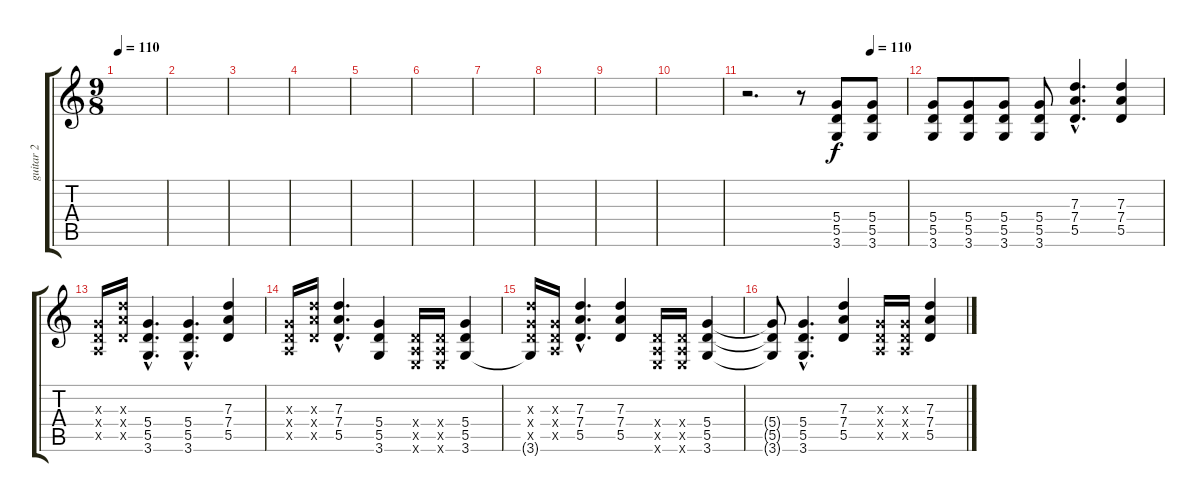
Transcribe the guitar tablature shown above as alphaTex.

\track ("guitar 2" "guitar 2") {instrument acousticguitarnylon}
\staff {score tabs}
\tuning (E4 B3 G3 D3 A2 E2) {hide}
\ts (9 8)
\tempo 110
\clef g2
\ks c
|
|
|
|
|
|
|
|
|
|
\tempo (110 0.7777777777777778)
r.2{d} r.8 (5.4 5.5 3.6).8{volume 13 instrument distortionguitar} (5.4 5.5 3.6).8 |
(5.4 5.5 3.6).8 (5.4 5.5 3.6).8 (5.4 5.5 3.6).8 (5.4 5.5 3.6).8 (7.3{hac} 7.4{hac} 5.5{hac}).4{d} (7.3 7.4 5.5).4 |
(0.3{x} 0.4{x} 0.5{x}).16 (7.3{x} 7.4{x} 5.5{x}).16 (5.4{hac} 5.5{hac} 3.6{hac}).4{d} (5.4{hac} 5.5{hac} 3.6{hac}).4{d} (7.3 7.4 5.5).4 |
(0.3{x} 0.4{x} 0.5{x}).16 (7.3{x} 7.4{x} 5.5{x}).16 (7.3{hac} 7.4{hac} 5.5{hac}).4{d} (5.4 5.5 3.6).4 (0.4{x} 0.5{x} 0.6{x}).16 (0.4{x} 0.5{x} 0.6{x}).16 (5.4 5.5 3.6).4 |
(7.3{x} 5.4{x} 5.5{x} 3.6{t}).16 (0.3{x} 0.4{x} 0.5{x}).16 (7.3{hac} 7.4{hac} 5.5{hac}).4{d} (7.3 7.4 5.5).4 (0.4{x} 0.5{x} 0.6{x}).16 (0.4{x} 0.5{x} 0.6{x}).16 (5.4 5.5 3.6).4 |
(5.4{t} 5.5{t} 3.6{t}).8 (5.4{hac} 5.5{hac} 3.6{hac}).4{d} (7.3 7.4 5.5).4 (0.3{x} 0.4{x} 0.5{x}).16 (0.3{x} 0.4{x} 0.5{x}).16 (7.3 7.4 5.5).4
